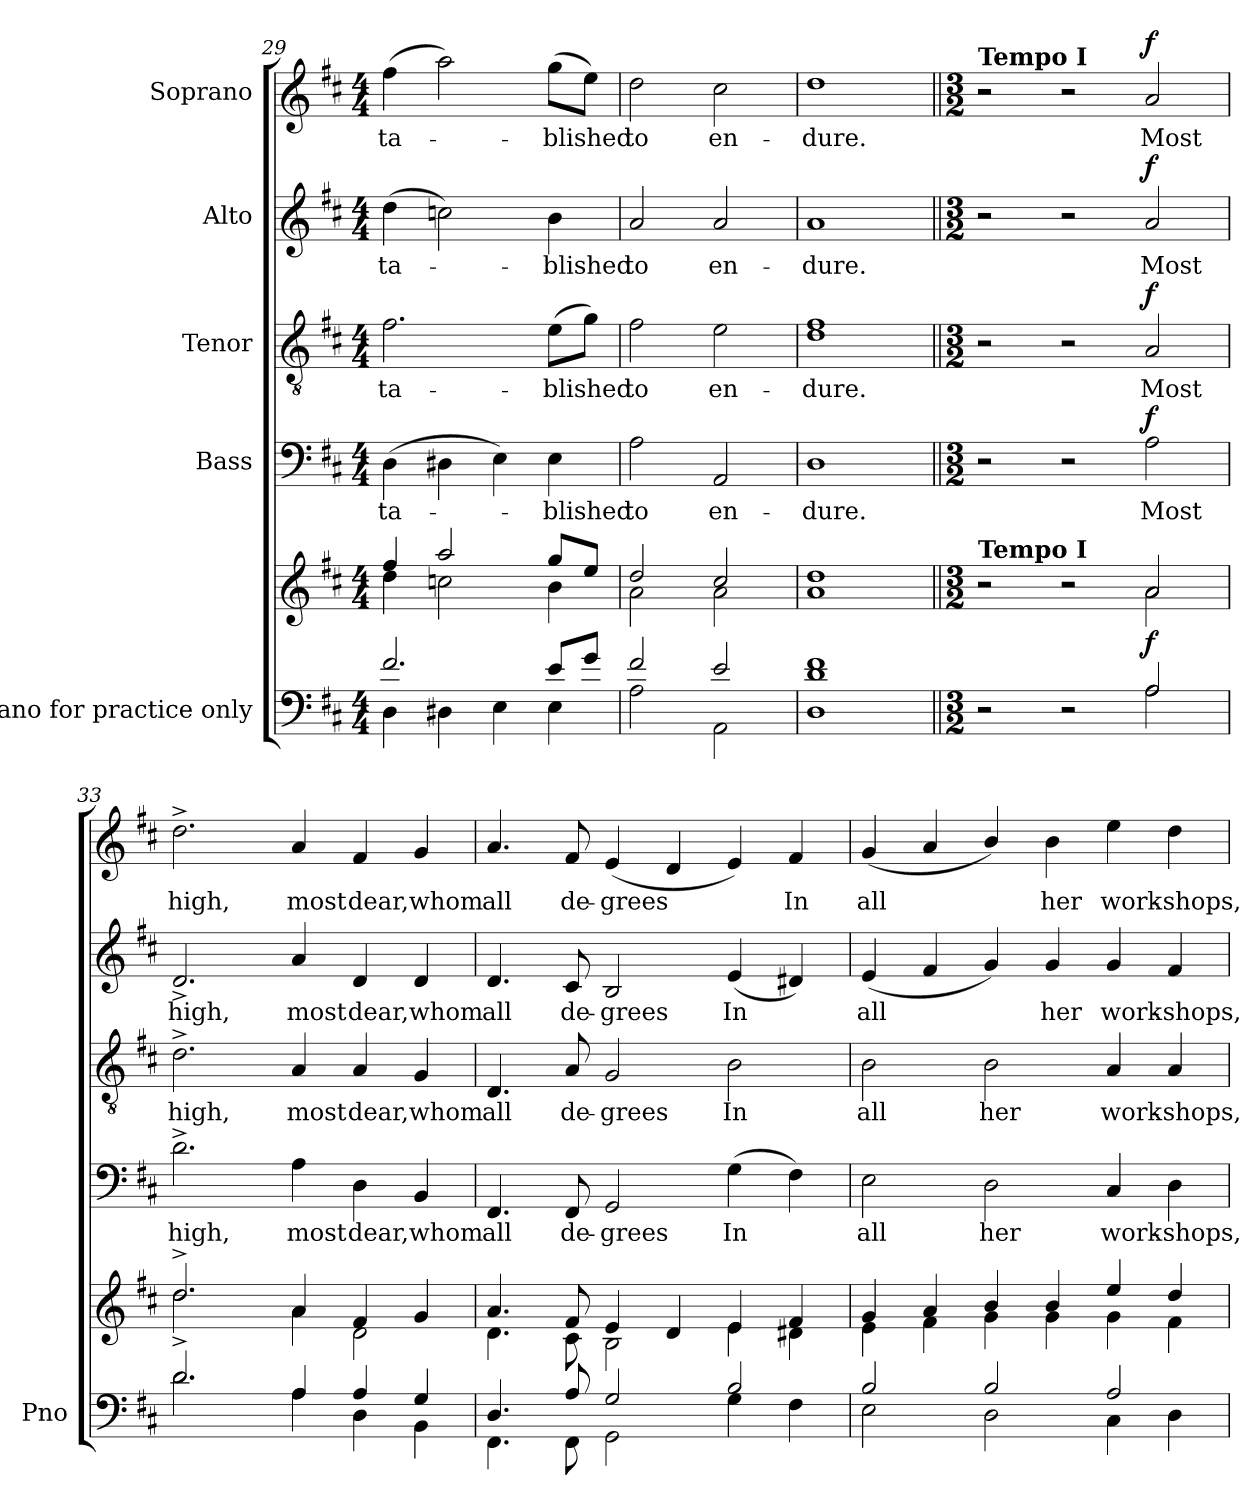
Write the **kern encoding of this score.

**kern	**kern	**dynam	**kern	**text	**dynam	**kern	**text	**dynam	**kern	**text	**dynam	**kern	**text	**dynam
*part5	*part5	*part5	*part4	*part4	*part4	*part3	*part3	*part3	*part2	*part2	*part2	*part1	*part1	*part1
*staff6	*staff5	*staff5/6	*staff4	*staff4	*staff4	*staff3	*staff3	*staff3	*staff2	*staff2	*staff2	*staff1	*staff1	*staff1
*I"Piano for practice only	*	*	*I"Bass	*	*	*I"Tenor	*	*	*I"Alto	*	*	*I"Soprano	*	*
*I'Pno	*	*	*	*	*	*	*	*	*	*	*	*	*	*
*clefF4	*clefG2	*	*clefF4	*	*	*clefGv2	*	*	*clefG2	*	*	*clefG2	*	*
*k[f#c#]	*k[f#c#]	*	*k[f#c#]	*	*	*k[f#c#]	*	*	*k[f#c#]	*	*	*k[f#c#]	*	*
*M4/4	*M4/4	*	*M4/4	*	*	*M4/4	*	*	*M4/4	*	*	*M4/4	*	*
=29	=29	=29	=29	=29	=29	=29	=29	=29	=29	=29	=29	=29	=29	=29
*^	*^	*	*	*	*	*	*	*	*	*	*	*	*	*
!	!	!	!	!	!	!LO:LY:b	!	!	!LO:LY:b	!	!	!LO:LY:b	!	!	!LO:LY:b	!
2.f#/	4D\	4ff#/	4dd\	.	(>4D\	-ta-	.	2.f#\	-ta-	.	(>4dd\	-ta-	.	(>4ff#\	-ta-	.
.	4D#X\	2aa/	2ccn\	.	4D#X\	.	.	.	.	.	2ccn\)	.	.	2aa\)	.	.
.	4E\	.	.	.	4E\)	.	.	.	.	.	.	.	.	.	.	.
!	!	!	!	!	!	!LO:LY:b	!	!	!LO:LY:b	!	!	!LO:LY:b	!	!	!LO:LY:b	!
8e/L	4E\	8gg/L	4b\	.	4E\	-blished	.	(>8e\L	-blished	.	4b\	-blished	.	(>8gg\L	-blished	.
8g/J	.	8ee/J	.	.	.	.	.	8g\J)	.	.	.	.	.	8ee\J)	.	.
=30	=30	=30	=30	=30	=30	=30	=30	=30	=30	=30	=30	=30	=30	=30	=30	=30
!	!	!	!	!	!	!LO:LY:b	!	!	!LO:LY:b	!	!	!LO:LY:b	!	!	!LO:LY:b	!
2f#/	2A\	2dd/	2a\	.	2A\	to	.	2f#\	to	.	2a/	to	.	2dd\	to	.
!	!	!	!	!	!	!LO:LY:b	!	!	!LO:LY:b	!	!	!LO:LY:b	!	!	!LO:LY:b	!
2e/	2AA\	2cc#/	2a\	.	2AA/	en-	.	2e\	en-	.	2a/	en-	.	2cc#\	en-	.
=31	=31	=31	=31	=31	=31	=31	=31	=31	=31	=31	=31	=31	=31	=31	=31	=31
!	!	!	!	!	!	!LO:LY:b	!	!	!LO:LY:b	!	!	!LO:LY:b	!	!	!LO:LY:b	!
1d 1f#	1D	1dd	1a	.	1D	-dure.	.	1d 1f#	-dure.	.	1a	-dure.	.	1dd	-dure.	.
!!LO:LB:g=z
=32||	=32||	=32||	=32||	=32||	=32||	=32||	=32||	=32||	=32||	=32||	=32||	=32||	=32||	=32||	=32||	=32||
*M3/2	*	*M3/2	*	*	*M3/2	*	*	*M3/2	*	*	*M3/2	*	*	*M3/2	*	*
*	*	*	*	*	*	*	*	*	*	*	*	*	*	*MM114	*	*
!	!	!	!	!	!	!	!	!	!	!	!	!	!	!LO:TX:a:B:t=Tempo I	!	!
!	!	!LO:TX:a:B:t=Tempo I	!	!	!	!	!	!	!	!	!	!	!	!	!	!
2r	1ryy	2r	1ryy	.	2r	.	.	2r	.	.	2r	.	.	2r	.	.
2r	.	2r	.	.	2r	.	.	2r	.	.	2r	.	.	2r	.	.
!	!	!	!	!LO:DY:a=2	!	!LO:LY:b	!LO:DY:a	!	!LO:LY:b	!LO:DY:a	!	!LO:LY:b	!LO:DY:a	!	!LO:LY:b	!LO:DY:a
2A/	2A\	2a/	2a\	f	2A\	Most	f	2A/	Most	f	2a/	Most	f	2a/	Most	f
=33	=33	=33	=33	=33	=33	=33	=33	=33	=33	=33	=33	=33	=33	=33	=33	=33
!	!	!	!	!	!	!LO:LY:b	!	!	!LO:LY:b	!	!	!LO:LY:b	!	!	!LO:LY:b	!
2.d^/	2.d\	2.dd^/	2.dd\	.	2.d^\	high,	.	2.d^\	high,	.	2.d^/	high,	.	2.dd^\	high,	.
!	!	!	!	!	!	!LO:LY:b	!	!	!LO:LY:b	!	!	!LO:LY:b	!	!	!LO:LY:b	!
4A/	4A\	4a/	4a\	.	4A\	most	.	4A/	most	.	4a/	most	.	4a/	most	.
!	!	!	!	!	!	!LO:LY:b	!	!	!LO:LY:b	!	!	!LO:LY:b	!	!	!LO:LY:b	!
4A/	4D\	4f#/	2d\	.	4D\	dear,	.	4A/	dear,	.	4d/	dear,	.	4f#/	dear,	.
!	!	!	!	!	!	!LO:LY:b	!	!	!LO:LY:b	!	!	!LO:LY:b	!	!	!LO:LY:b	!
4G/	4BB\	4g/	.	.	4BB/	whom	.	4G/	whom	.	4d/	whom	.	4g/	whom	.
=34	=34	=34	=34	=34	=34	=34	=34	=34	=34	=34	=34	=34	=34	=34	=34	=34
!	!	!	!	!	!	!LO:LY:b	!	!	!LO:LY:b	!	!	!LO:LY:b	!	!	!LO:LY:b	!
4.D/	4.FF#\	4.a/	4.d\	.	4.FF#/	all	.	4.D/	all	.	4.d/	all	.	4.a/	all	.
!	!	!	!	!	!	!LO:LY:b	!	!	!LO:LY:b	!	!	!LO:LY:b	!	!	!LO:LY:b	!
8A/	8FF#\	8f#/	8c#\	.	8FF#/	de-	.	8A/	de-	.	8c#/	de-	.	8f#/	de-	.
!	!	!	!	!	!	!LO:LY:b	!	!	!LO:LY:b	!	!	!LO:LY:b	!	!	!LO:LY:b	!
2G/	2GG\	4e/	2B\	.	2GG/	-grees	.	2G/	-grees	.	2B/	-grees	.	(<4e/	-grees	.
.	.	4d/	.	.	.	.	.	.	.	.	.	.	.	4d/	.	.
!	!	!	!	!	!	!LO:LY:b	!	!	!LO:LY:b	!	!	!LO:LY:b	!	!	!	!
2B/	4G\	4e/	4e\	.	(>4G\	In	.	2B\	In	.	(<4e/	In	.	4e/)	.	.
!	!	!	!	!	!	!	!	!	!	!	!	!	!	!	!LO:LY:b	!
.	4F#\	4f#/	4d#X\	.	4F#\)	.	.	.	.	.	4d#X/)	.	.	4f#/	In	.
=35	=35	=35	=35	=35	=35	=35	=35	=35	=35	=35	=35	=35	=35	=35	=35	=35
!	!	!	!	!	!	!LO:LY:b	!	!	!LO:LY:b	!	!	!LO:LY:b	!	!	!LO:LY:b	!
2B/	2E\	4g/	4e\	.	2E\	all	.	2B\	all	.	(<4e/	all	.	(<4g/	all	.
.	.	4a/	4f#\	.	.	.	.	.	.	.	4f#/	.	.	4a/	.	.
!	!	!	!	!	!	!LO:LY:b	!	!	!LO:LY:b	!	!	!	!	!	!	!
2B/	2D\	4b/	4g\	.	2D\	her	.	2B\	her	.	4g/)	.	.	4b/)	.	.
!	!	!	!	!	!	!	!	!	!	!	!	!LO:LY:b	!	!	!LO:LY:b	!
.	.	4b/	4g\	.	.	.	.	.	.	.	4g/	her	.	4b\	her	.
!	!	!	!	!	!	!LO:LY:b	!	!	!LO:LY:b	!	!	!LO:LY:b	!	!	!LO:LY:b	!
2A/	4C#\	4ee/	4g\	.	4C#/	work-	.	4A/	work-	.	4g/	work-	.	4ee\	work-	.
!	!	!	!	!	!	!LO:LY:b	!	!	!LO:LY:b	!	!	!LO:LY:b	!	!	!LO:LY:b	!
.	4D\	4dd/	4f#\	.	4D\	-shops,	.	4A/	-shops,	.	4f#/	-shops,	.	4dd\	-shops,	.
*v	*v	*	*	*	*	*	*	*	*	*	*	*	*	*	*	*
*	*v	*v	*	*	*	*	*	*	*	*	*	*	*	*	*
=	=	=	=	=	=	=	=	=	=	=	=	=	=	=
*-	*-	*-	*-	*-	*-	*-	*-	*-	*-	*-	*-	*-	*-	*-
